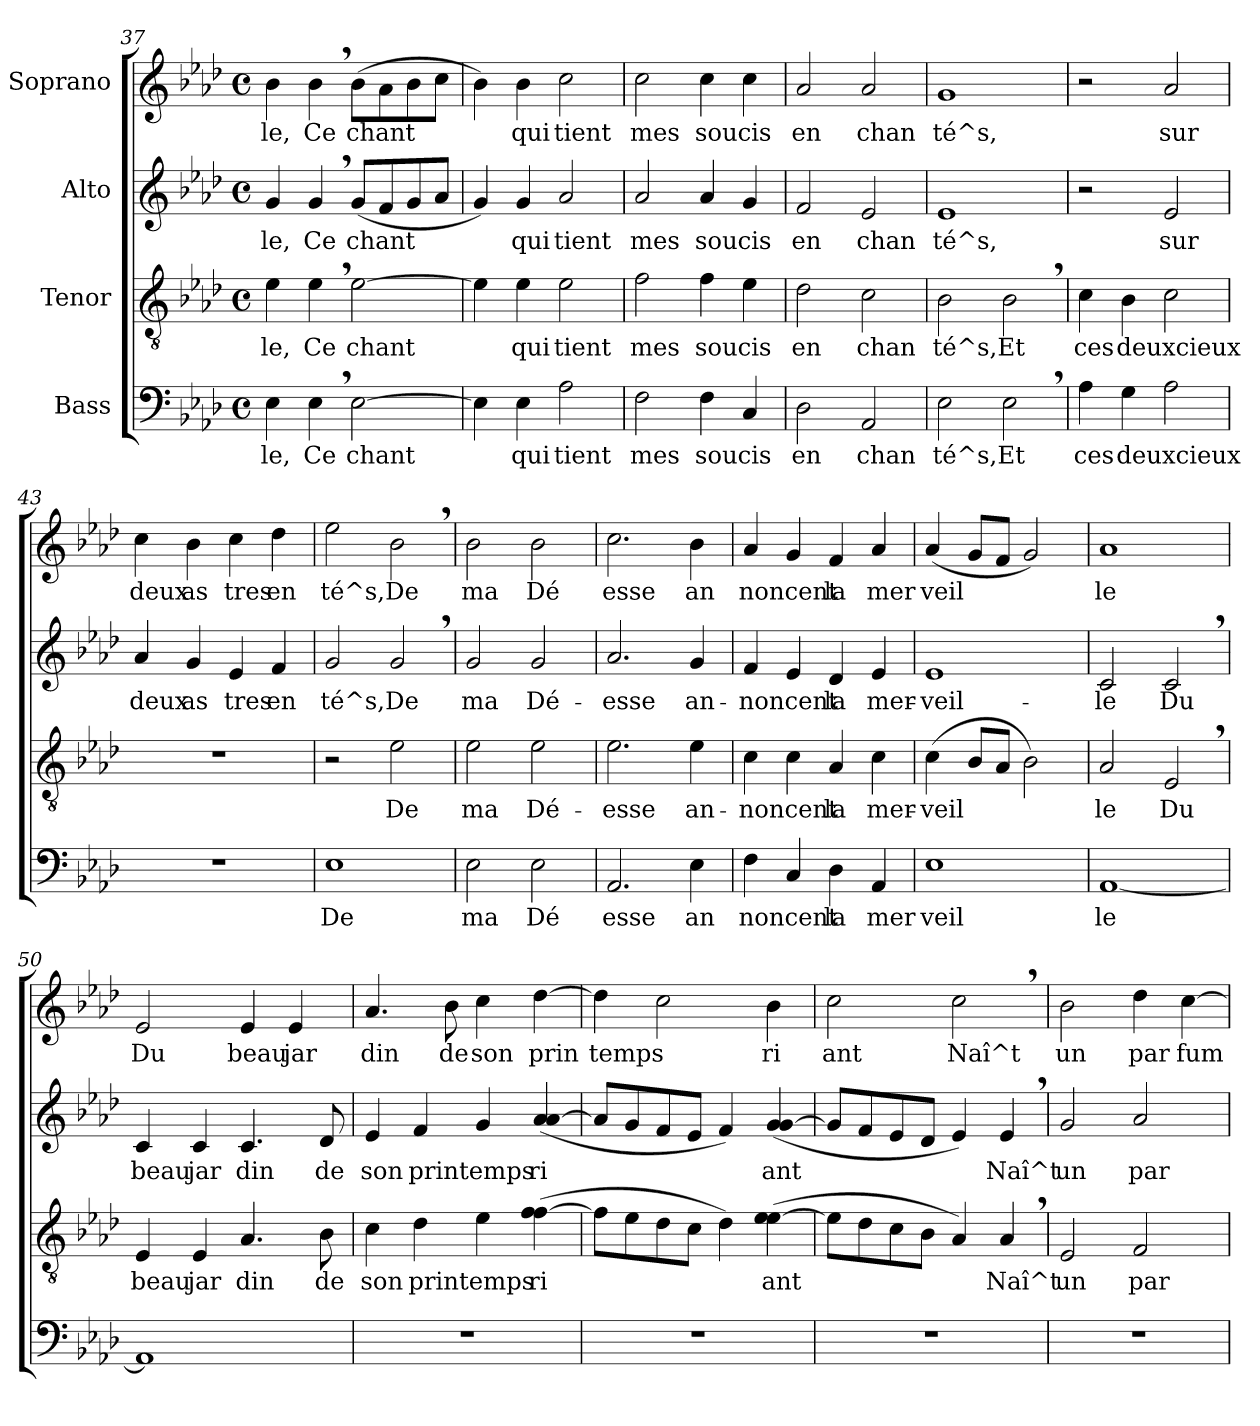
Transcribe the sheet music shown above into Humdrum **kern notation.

**kern	**text	**kern	**text	**kern	**text	**kern	**text
*part4	*part4	*part3	*part3	*part2	*part2	*part1	*part1
*staff4	*staff4	*staff3	*staff3	*staff2	*staff2	*staff1	*staff1
*I"Bass	*	*I"Tenor	*	*I"Alto	*	*I"Soprano	*
*clefF4	*	*clefGv2	*	*clefG2	*	*clefG2	*
*k[b-e-a-d-]	*	*k[b-e-a-d-]	*	*k[b-e-a-d-]	*	*k[b-e-a-d-]	*
*A-:	*	*A-:	*	*A-:	*	*A-:	*
*M4/4	*	*M4/4	*	*M4/4	*	*M4/4	*
*met(c)	*	*met(c)	*	*met(c)	*	*met(c)	*
=37	=37	=37	=37	=37	=37	=37	=37
!	!LO:LY:b:cj	!	!LO:LY:b:cj	!	!LO:LY:b:cj	!	!LO:LY:b:cj
4E-\	le,	4e-\	le,	4g/	le,	4b-\	le,
!	!LO:LY:b:cj	!	!LO:LY:b:cj	!	!LO:LY:b:cj	!	!LO:LY:b:cj
4E-,>\	Ce	4e-,>\	Ce	4g,>/	Ce	4b-,>\	Ce
!	!LO:LY:b:cj	!	!LO:LY:b:cj	!	!LO:LY:b:cj	!	!LO:LY:b:cj
[>2E-\	chant	[>2e-\	chant	(<8g/L	chant	(>8b-\L	chant
!	!	!	!	!	!LO:LY:b:cj	!	!LO:LY:b:cj
.	.	.	.	8f/	.	8a-\	.
!	!	!	!	!	!LO:LY:b:cj	!	!LO:LY:b:cj
.	.	.	.	8g/	.	8b-\	.
!	!	!	!	!	!LO:LY:b:cj	!	!LO:LY:b:cj
.	.	.	.	8a-/J	.	8cc\J	.
=38	=38	=38	=38	=38	=38	=38	=38
!	!LO:LY:b:cj	!	!LO:LY:b:cj	!	!LO:LY:b:cj	!	!LO:LY:b:cj
4E-\]	.	4e-\]	.	4g/)	.	4b-\)	.
!	!LO:LY:b:cj	!	!LO:LY:b:cj	!	!LO:LY:b:cj	!	!LO:LY:b:cj
4E-\	qui	4e-\	qui	4g/	qui	4b-\	qui
!	!LO:LY:b:cj	!	!LO:LY:b:cj	!	!LO:LY:b:cj	!	!LO:LY:b:cj
2A-\	tient	2e-\	tient	2a-/	tient	2cc\	tient
=39	=39	=39	=39	=39	=39	=39	=39
!	!LO:LY:b:cj	!	!LO:LY:b:cj	!	!LO:LY:b:cj	!	!LO:LY:b:cj
2F\	mes	2f\	mes	2a-/	mes	2cc\	mes
!	!LO:LY:b:cj	!	!LO:LY:b:cj	!	!LO:LY:b:cj	!	!LO:LY:b:cj
4F\	sou	4f\	sou	4a-/	sou	4cc\	sou
!	!LO:LY:b:cj	!	!LO:LY:b:cj	!	!LO:LY:b:cj	!	!LO:LY:b:cj
4C/	cis	4e-\	cis	4g/	cis	4cc\	cis
!!LO:PB:g=z
=40	=40	=40	=40	=40	=40	=40	=40
!	!LO:LY:b:cj	!	!LO:LY:b:cj	!	!LO:LY:b:cj	!	!LO:LY:b:cj
2D-\	en	2d-\	en	2f/	en	2a-/	en
!	!LO:LY:b:cj	!	!LO:LY:b:cj	!	!LO:LY:b:cj	!	!LO:LY:b:cj
2AA-/	chan	2c\	chan	2e-/	chan	2a-/	chan
=41	=41	=41	=41	=41	=41	=41	=41
!	!LO:LY:b:cj	!	!LO:LY:b:cj	!	!LO:LY:b:cj	!	!LO:LY:b:cj
2E-\	té^s,	2B-\	té^s,	1e-	té^s,	1g	té^s,
!	!LO:LY:b:cj	!	!LO:LY:b:cj	!	!	!	!
2E-,>\	Et	2B-,>\	Et	.	.	.	.
=42	=42	=42	=42	=42	=42	=42	=42
!	!LO:LY:b:cj	!	!LO:LY:b:cj	!	!	!	!
4A-\	ces	4c\	ces	2r	.	2r	.
!	!LO:LY:b:cj	!	!LO:LY:b:cj	!	!	!	!
4G\	deuxcieux	4B-\	deuxcieux	.	.	.	.
!	!LO:LY:b:cj	!	!LO:LY:b:cj	!	!LO:LY:b:cj	!	!LO:LY:b:cj
2A-\	.	2c\	.	2e-/	sur	2a-/	sur
=43	=43	=43	=43	=43	=43	=43	=43
!	!	!	!	!	!LO:LY:b:cj	!	!LO:LY:b:cj
1r	.	1r	.	4a-/	deux	4cc\	deux
!	!	!	!	!	!LO:LY:b:cj	!	!LO:LY:b:cj
.	.	.	.	4g/	as	4b-\	as
!	!	!	!	!	!LO:LY:b:cj	!	!LO:LY:b:cj
.	.	.	.	4e-/	tres	4cc\	tres
!	!	!	!	!	!LO:LY:b:cj	!	!LO:LY:b:cj
.	.	.	.	4f/	en	4dd-\	en
=44	=44	=44	=44	=44	=44	=44	=44
!	!LO:LY:b:cj	!	!	!	!LO:LY:b:cj	!	!LO:LY:b:cj
1E-	De	2r	.	2g/	té^s,	2ee-\	té^s,
!	!	!	!LO:LY:b:cj	!	!LO:LY:b:cj	!	!LO:LY:b:cj
.	.	2e-\	De	2g,>/	De	2b-,>\	De
!!LO:PB:g=z
=45	=45	=45	=45	=45	=45	=45	=45
!	!LO:LY:b:cj	!	!LO:LY:b:cj	!	!LO:LY:b:cj	!	!LO:LY:b:cj
2E-\	ma	2e-\	ma	2g/	ma	2b-\	ma
!	!LO:LY:b:cj	!	!LO:LY:b:cj	!	!LO:LY:b:cj	!	!LO:LY:b:cj
2E-\	Dé	2e-\	Dé-	2g/	Dé-	2b-\	Dé
=46	=46	=46	=46	=46	=46	=46	=46
!	!LO:LY:b:cj	!	!LO:LY:b:cj	!	!LO:LY:b:cj	!	!LO:LY:b:cj
2.AA-/	esse	2.e-\	-esse	2.a-/	-esse	2.cc\	esse
!	!LO:LY:b:cj	!	!LO:LY:b:cj	!	!LO:LY:b:cj	!	!LO:LY:b:cj
4E-\	an	4e-\	an-	4g/	an-	4b-\	an
=47	=47	=47	=47	=47	=47	=47	=47
!	!LO:LY:b:cj	!	!LO:LY:b:cj	!	!LO:LY:b:cj	!	!LO:LY:b:cj
4F\	noncent	4c\	-noncent	4f/	-noncent	4a-/	noncent
!	!LO:LY:b:cj	!	!LO:LY:b:cj	!	!LO:LY:b:cj	!	!LO:LY:b:cj
4C/	.	4c\	.	4e-/	.	4g/	.
!	!LO:LY:b:cj	!	!LO:LY:b:cj	!	!LO:LY:b:cj	!	!LO:LY:b:cj
4D-\	la	4A-/	la	4d-/	la	4f/	la
!	!LO:LY:b:cj	!	!LO:LY:b:cj	!	!LO:LY:b:cj	!	!LO:LY:b:cj
4AA-/	mer	4c\	mer-	4e-/	mer-	4a-/	mer
=48	=48	=48	=48	=48	=48	=48	=48
!	!LO:LY:b:cj	!	!LO:LY:b:cj	!	!LO:LY:b:cj	!	!LO:LY:b:cj
1E-	veil	(>4c\	-veil-	1e-	-veil-	(<4a-/	veil
!	!	!	!LO:LY:b:cj	!	!	!	!LO:LY:b:cj
.	.	8B-/L	--	.	.	8g/L	.
!	!	!	!LO:LY:b:cj	!	!	!	!LO:LY:b:cj
.	.	8A-/J	--	.	.	8f/J	.
!	!	!	!LO:LY:b:cj	!	!	!	!LO:LY:b:cj
.	.	2B-\)	--	.	.	2g/)	.
=49	=49	=49	=49	=49	=49	=49	=49
!	!LO:LY:b:cj	!	!LO:LY:b:cj	!	!LO:LY:b:cj	!	!LO:LY:b:cj
[<1AA-	le	2A-/	-le	2c/	-le	1a-	le
!	!	!	!LO:LY:b:cj	!	!LO:LY:b:cj	!	!
.	.	2E-,>/	Du	2c,>/	Du	.	.
!!LO:LB:g=z
=50	=50	=50	=50	=50	=50	=50	=50
!	!LO:LY:b:cj	!	!LO:LY:b:cj	!	!LO:LY:b:cj	!	!LO:LY:b:cj
1AA-]	.	4E-/	beau	4c/	beau	2e-/	Du
!	!	!	!LO:LY:b:cj	!	!LO:LY:b:cj	!	!
.	.	4E-/	jar	4c/	jar	.	.
!	!	!	!LO:LY:b:cj	!	!LO:LY:b:cj	!	!LO:LY:b:cj
.	.	4.A-/	din	4.c/	din	4e-/	beau
!	!	!	!	!	!	!	!LO:LY:b:cj
.	.	.	.	.	.	4e-/	jar
!	!	!	!LO:LY:b:cj	!	!LO:LY:b:cj	!	!
.	.	8B-\	de	8d-/	de	.	.
=51	=51	=51	=51	=51	=51	=51	=51
!	!	!	!LO:LY:b:cj	!	!LO:LY:b:cj	!	!LO:LY:b:cj
1r	.	4c\	son	4e-/	son	4.a-/	din
!	!	!	!LO:LY:b:cj	!	!LO:LY:b:cj	!	!
.	.	4d-\	prin	4f/	prin	.	.
!	!	!	!	!	!	!	!LO:LY:b:cj
.	.	.	.	.	.	8b-\	de
!	!	!	!LO:LY:b:cj	!	!LO:LY:b:cj	!	!LO:LY:b:cj
.	.	4e-\	temps	4g/	temps	4cc\	son
!	!	!	!LO:LY:b:cj	!	!LO:LY:b:cj	!	!LO:LY:b:cj
.	.	(>4f\ [>4f\	ri	(<4a-/ [<4a-/	ri	[>4dd-\	prin
=52	=52	=52	=52	=52	=52	=52	=52
!	!	!	!LO:LY:b:cj	!	!LO:LY:b:cj	!	!LO:LY:b:cj
1r	.	8f\L]	.	8a-/L]	.	4dd-\]	temps
!	!	!	!LO:LY:b:cj	!	!LO:LY:b:cj	!	!
.	.	8e-\	.	8g/	.	.	.
!	!	!	!LO:LY:b:cj	!	!LO:LY:b:cj	!	!LO:LY:b:cj
.	.	8d-\	.	8f/	.	2cc\	.
!	!	!	!LO:LY:b:cj	!	!LO:LY:b:cj	!	!
.	.	8c\J	.	8e-/J	.	.	.
!	!	!	!LO:LY:b:cj	!	!LO:LY:b:cj	!	!
.	.	4d-\)	.	4f/)	.	.	.
!	!	!	!LO:LY:b:cj	!	!LO:LY:b:cj	!	!LO:LY:b:cj
.	.	(>4e-\ [>4e-\	ant	(<4g/ [<4g/	ant	4b-\	ri
=53	=53	=53	=53	=53	=53	=53	=53
!	!	!	!LO:LY:b:cj	!	!LO:LY:b:cj	!	!LO:LY:b:cj
1r	.	8e-\L]	.	8g/L]	.	2cc\	ant
!	!	!	!LO:LY:b:cj	!	!LO:LY:b:cj	!	!
.	.	8d-\	.	8f/	.	.	.
!	!	!	!LO:LY:b:cj	!	!LO:LY:b:cj	!	!
.	.	8c\	.	8e-/	.	.	.
!	!	!	!LO:LY:b:cj	!	!LO:LY:b:cj	!	!
.	.	8B-\J	.	8d-/J	.	.	.
!	!	!	!LO:LY:b:cj	!	!LO:LY:b:cj	!	!LO:LY:b:cj
.	.	4A-/)	.	4e-/)	.	2cc,>\	Naî^t
!	!	!	!LO:LY:b:cj	!	!LO:LY:b:cj	!	!
.	.	4A-,>/	Naî^t	4e-,>/	Naî^t	.	.
=54	=54	=54	=54	=54	=54	=54	=54
!	!	!	!LO:LY:b:cj	!	!LO:LY:b:cj	!	!LO:LY:b:cj
1r	.	2E-/	un	2g/	un	2b-\	un
!	!	!	!LO:LY:b:cj	!	!LO:LY:b:cj	!	!LO:LY:b:cj
.	.	2F/	par	2a-/	par	4dd-\	par
!	!	!	!	!	!	!	!LO:LY:b:cj
.	.	.	.	.	.	[<4cc\	fum
=	=	=	=	=	=	=	=
*-	*-	*-	*-	*-	*-	*-	*-
